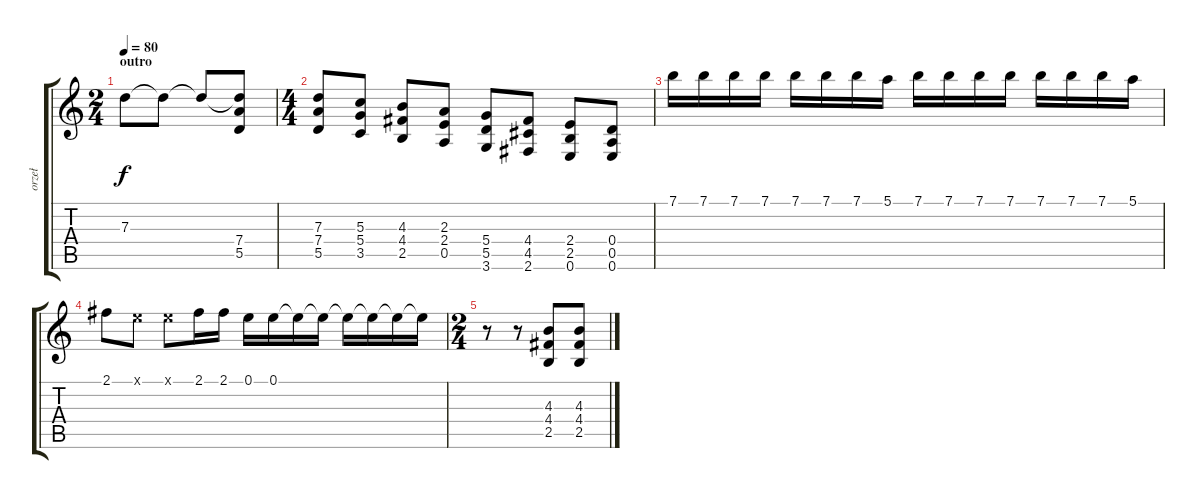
\track ("orzeł" "orzeł") {instrument overdrivenguitar}
\staff {score tabs}
\tuning (E4 B3 G3 D3 A2 E2) {hide}
\ts (2 4)
\section ("" "outro")
\tempo 80
\clef g2
\ks c
7.3{t}.8{dy f} 7.3{t}.8 7.3{t}.8 (7.3{t} 7.4{t} 5.5{t}).8 |
\ts (4 4)
(7.3 7.4 5.5).8 (5.3 5.4 3.5).8 (4.3 4.4 2.5).8 (2.3 2.4 0.5).8 (5.4 5.5 3.6).8 (4.4 4.5 2.6).8 (2.4 2.5 0.6).8 (0.4 0.5 0.6).8 |
7.1.16 7.1.16 7.1.16 7.1.16 7.1.16 7.1.16 7.1.16 5.1.16 7.1.16 7.1.16 7.1.16 7.1.16 7.1.16 7.1.16 7.1.16 5.1.16 |
2.1.8 0.1{x}.8 0.1{x}.8 2.1.16 2.1.16 0.1.16 0.1.16 0.1{t}.16 0.1{t}.16 0.1{t}.16 0.1{t}.16 0.1{t}.16 0.1{t}.16 |
\ts (2 4)
r.8 r.8 (4.3 4.4 2.5).8 (4.3 4.4 2.5).8
